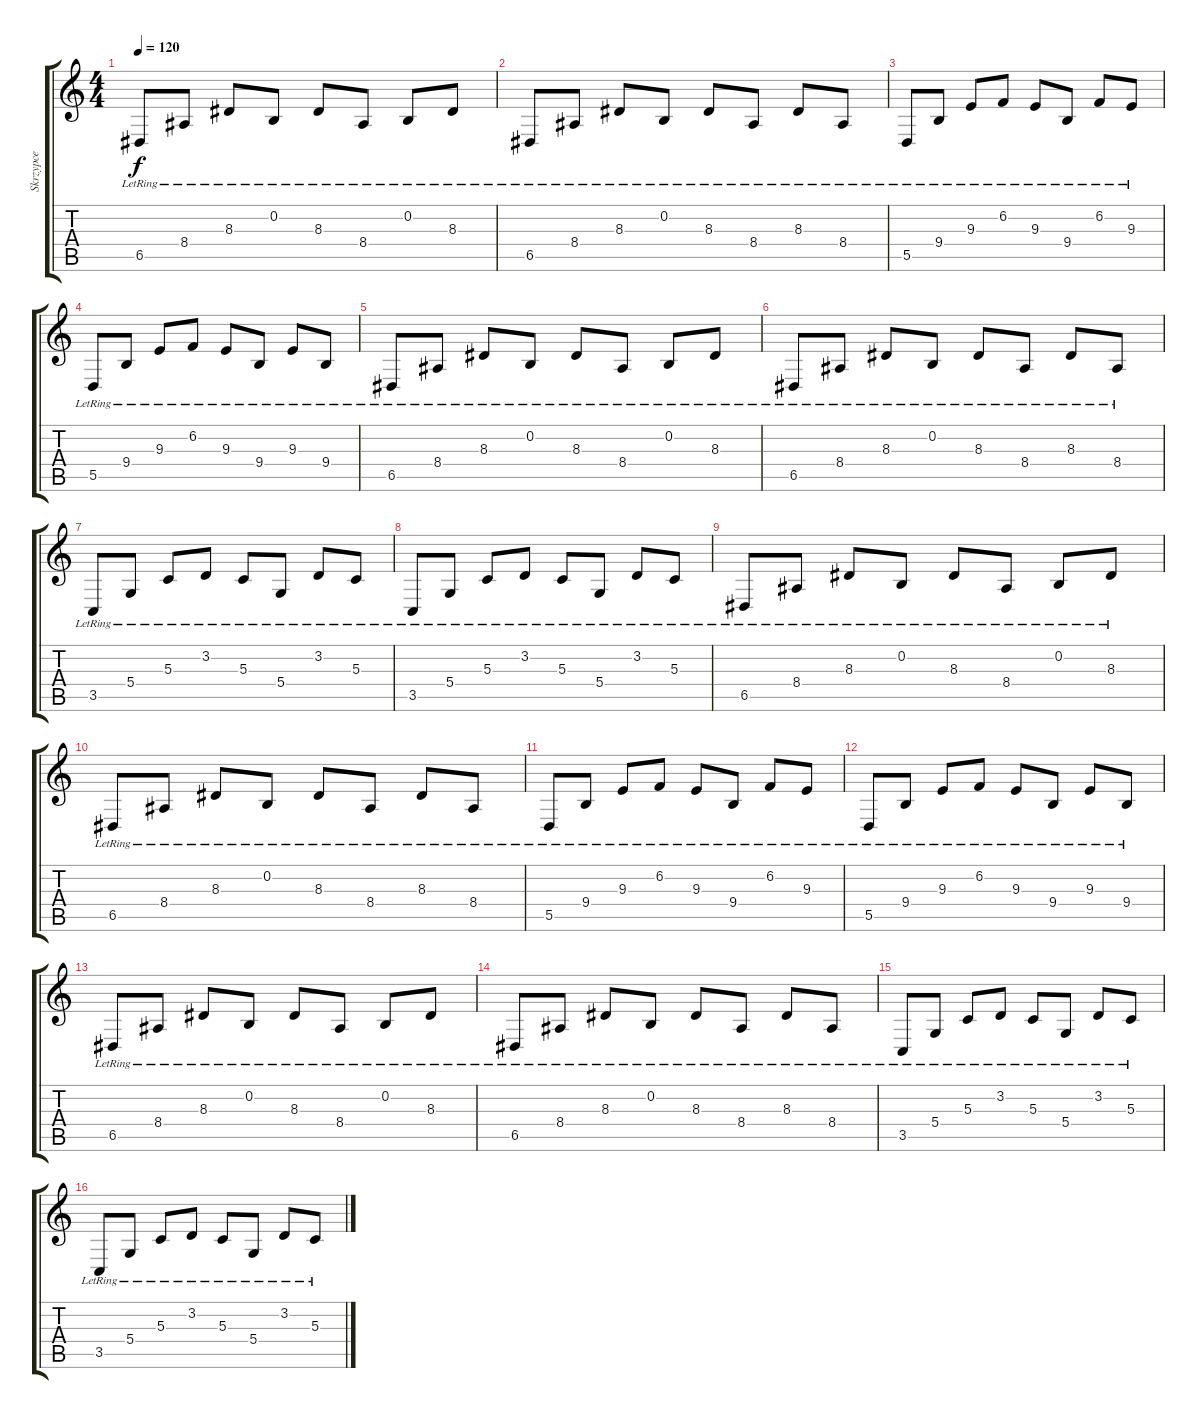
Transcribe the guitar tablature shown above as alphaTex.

\track ("Skrzypce" "Skrzypce") {instrument violin}
\staff {score tabs}
\tuning (E4 B3 G3 D3 A2 E2) {hide}
\ts (4 4)
\tempo 120
\clef g2
\ks c
6.5{lr}.8{dy f instrument violin} 8.4{lr}.8 8.3{lr}.8 0.2{lr}.8 8.3{lr}.8 8.4{lr}.8 0.2{lr}.8 8.3{lr}.8 |
6.5{lr}.8 8.4{lr}.8 8.3{lr}.8 0.2{lr}.8 8.3{lr}.8 8.4{lr}.8 8.3{lr}.8 8.4{lr}.8 |
5.5{lr}.8 9.4{lr}.8 9.3{lr}.8 6.2{lr}.8 9.3{lr}.8 9.4{lr}.8 6.2{lr}.8 9.3{lr}.8 |
5.5{lr}.8 9.4{lr}.8 9.3{lr}.8 6.2{lr}.8 9.3{lr}.8 9.4{lr}.8 9.3{lr}.8 9.4{lr}.8 |
6.5{lr}.8 8.4{lr}.8 8.3{lr}.8 0.2{lr}.8 8.3{lr}.8 8.4{lr}.8 0.2{lr}.8 8.3{lr}.8 |
6.5{lr}.8 8.4{lr}.8 8.3{lr}.8 0.2{lr}.8 8.3{lr}.8 8.4{lr}.8 8.3{lr}.8 8.4{lr}.8 |
3.5{lr}.8 5.4{lr}.8 5.3{lr}.8 3.2{lr}.8 5.3{lr}.8 5.4{lr}.8 3.2{lr}.8 5.3{lr}.8 |
3.5{lr}.8 5.4{lr}.8 5.3{lr}.8 3.2{lr}.8 5.3{lr}.8 5.4{lr}.8 3.2{lr}.8 5.3{lr}.8 |
6.5{lr}.8 8.4{lr}.8 8.3{lr}.8 0.2{lr}.8 8.3{lr}.8 8.4{lr}.8 0.2{lr}.8 8.3{lr}.8 |
6.5{lr}.8 8.4{lr}.8 8.3{lr}.8 0.2{lr}.8 8.3{lr}.8 8.4{lr}.8 8.3{lr}.8 8.4{lr}.8 |
5.5{lr}.8 9.4{lr}.8 9.3{lr}.8 6.2{lr}.8 9.3{lr}.8 9.4{lr}.8 6.2{lr}.8 9.3{lr}.8 |
5.5{lr}.8 9.4{lr}.8 9.3{lr}.8 6.2{lr}.8 9.3{lr}.8 9.4{lr}.8 9.3{lr}.8 9.4{lr}.8 |
6.5{lr}.8 8.4{lr}.8 8.3{lr}.8 0.2{lr}.8 8.3{lr}.8 8.4{lr}.8 0.2{lr}.8 8.3{lr}.8 |
6.5{lr}.8 8.4{lr}.8 8.3{lr}.8 0.2{lr}.8 8.3{lr}.8 8.4{lr}.8 8.3{lr}.8 8.4{lr}.8 |
3.5{lr}.8 5.4{lr}.8 5.3{lr}.8 3.2{lr}.8 5.3{lr}.8 5.4{lr}.8 3.2{lr}.8 5.3{lr}.8 |
3.5{lr}.8 5.4{lr}.8 5.3{lr}.8 3.2{lr}.8 5.3{lr}.8 5.4{lr}.8 3.2{lr}.8 5.3{lr}.8
